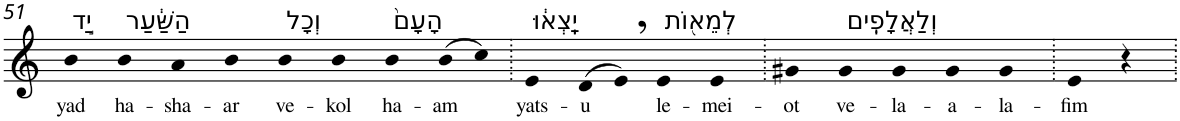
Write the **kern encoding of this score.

**kern	**text
*part1	*part1
*staff1	*staff1
*I"Piano	*
*I'Pno	*
!!LO:PB:g=z
*clefG2	*
*k[]	*
=51	=51
!LO:TX:a:t=יַ֣ד	!
!	!LO:LY:b
4b	yad
!LO:TX:a:t=הַשַּׁ֔עַר	!
!	!LO:LY:b
4b	ha-
!	!LO:LY:b
4a	-sha-
!	!LO:LY:b
4b	-ar
!LO:TX:a:t=וְכָל	!
!	!LO:LY:b
4b	ve-
!	!LO:LY:b
4b	-kol
!LO:TX:a:t=הָעָם֙	!
!	!LO:LY:b
4b	ha-
!	!LO:LY:b
(>8b	-am
8cc)	.
=52.	=52.
!LO:TX:a:t=יָֽצְא֔וּ	!
!	!LO:LY:b
4e	yats-
!	!LO:LY:b
(>8d	-u
8e,)	.
!LO:TX:a:t=לְמֵא֖וֹת	!
!	!LO:LY:b
4e	le-
!	!LO:LY:b
4e	-mei-
=53.	=53.
!	!LO:LY:b
4g#X	-ot
!LO:TX:a:t=וְלַאֲלָפִֽים	!
!	!LO:LY:b
4g#	ve-
!	!LO:LY:b
4g#	-la-
!	!LO:LY:b
4g#	-a-
!	!LO:LY:b
4g#	-la-
=54.	=54.
!	!LO:LY:b
4e	-fim
4r	.
=.	=.
*-	*-
